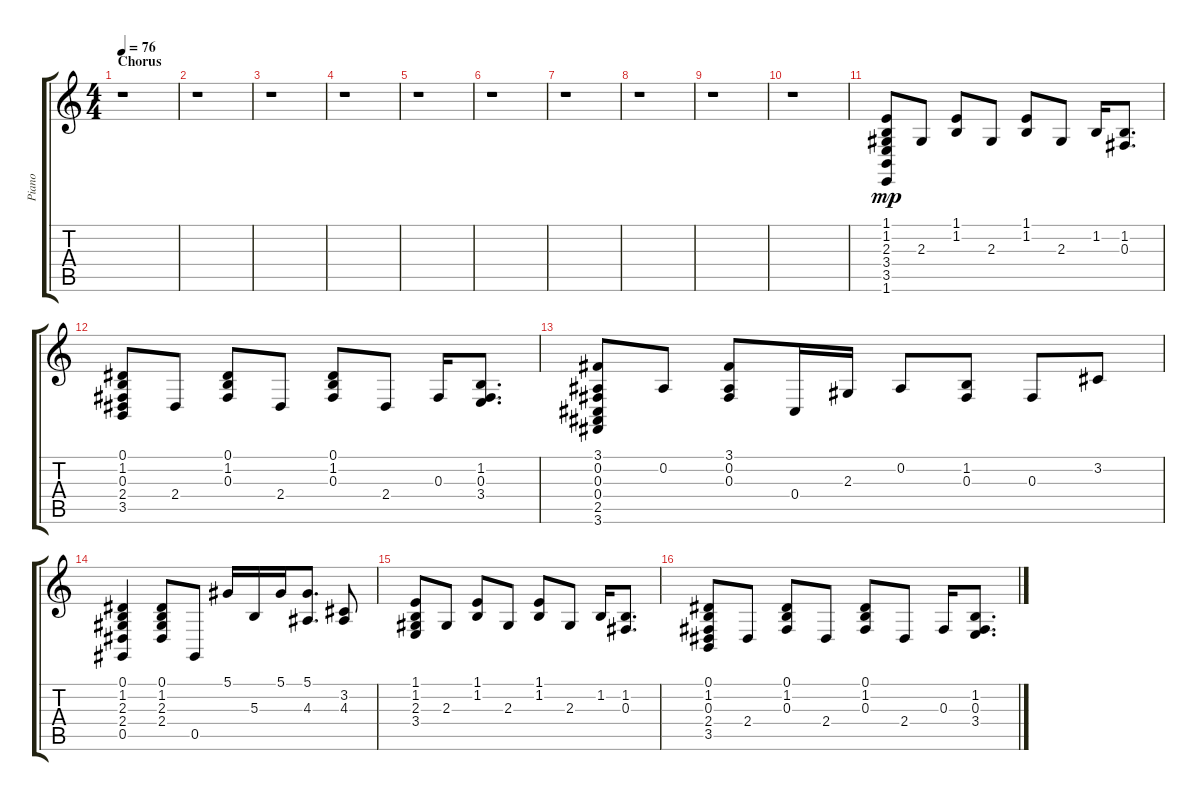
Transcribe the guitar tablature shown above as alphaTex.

\track ("Piano" "Piano") {instrument acousticgrandpiano}
\staff {score tabs}
\tuning (Eb4 Bb3 Gb3 Db3 Ab2 Eb2) {hide}
\ts (4 4)
\section ("" "Chorus")
\tempo 76
\clef g2
\ks c
r.1{dy mp} |
r.1 |
r.1 |
r.1 |
r.1 |
r.1 |
r.1 |
r.1 |
r.1 |
r.1 |
(1.1 1.2 2.3 3.4 3.5 1.6).8 2.3.8 (1.1 1.2).8 2.3.8 (1.1 1.2).8 2.3.8 1.2.16 (1.2 0.3).8{d} |
(0.1 1.2 0.3 2.4 3.5).8 2.4.8 (0.1 1.2 0.3).8 2.4.8 (0.1 1.2 0.3).8 2.4.8 0.3.16 (1.2 0.3 3.4).8{d} |
(3.1 0.2 0.3 0.4 2.5 3.6).8 0.2.8 (3.1 0.2 0.3).8 0.4.16 2.3.16 0.2.8 (1.2 0.3).8 0.3.8 3.2.8 |
(0.1 1.2 2.3 2.4 0.5).4 (0.1 1.2 2.3 2.4).8 0.5.8 5.1.16 5.3.16 5.1.16 (5.1 4.3).8{d} (3.2 4.3).8 |
(1.1 1.2 2.3 3.4).8 2.3.8 (1.1 1.2).8 2.3.8 (1.1 1.2).8 2.3.8 1.2.16 (1.2 0.3).8{d} |
(0.1 1.2 0.3 2.4 3.5).8 2.4.8 (0.1 1.2 0.3).8 2.4.8 (0.1 1.2 0.3).8 2.4.8 0.3.16 (1.2 0.3 3.4).8{d}
